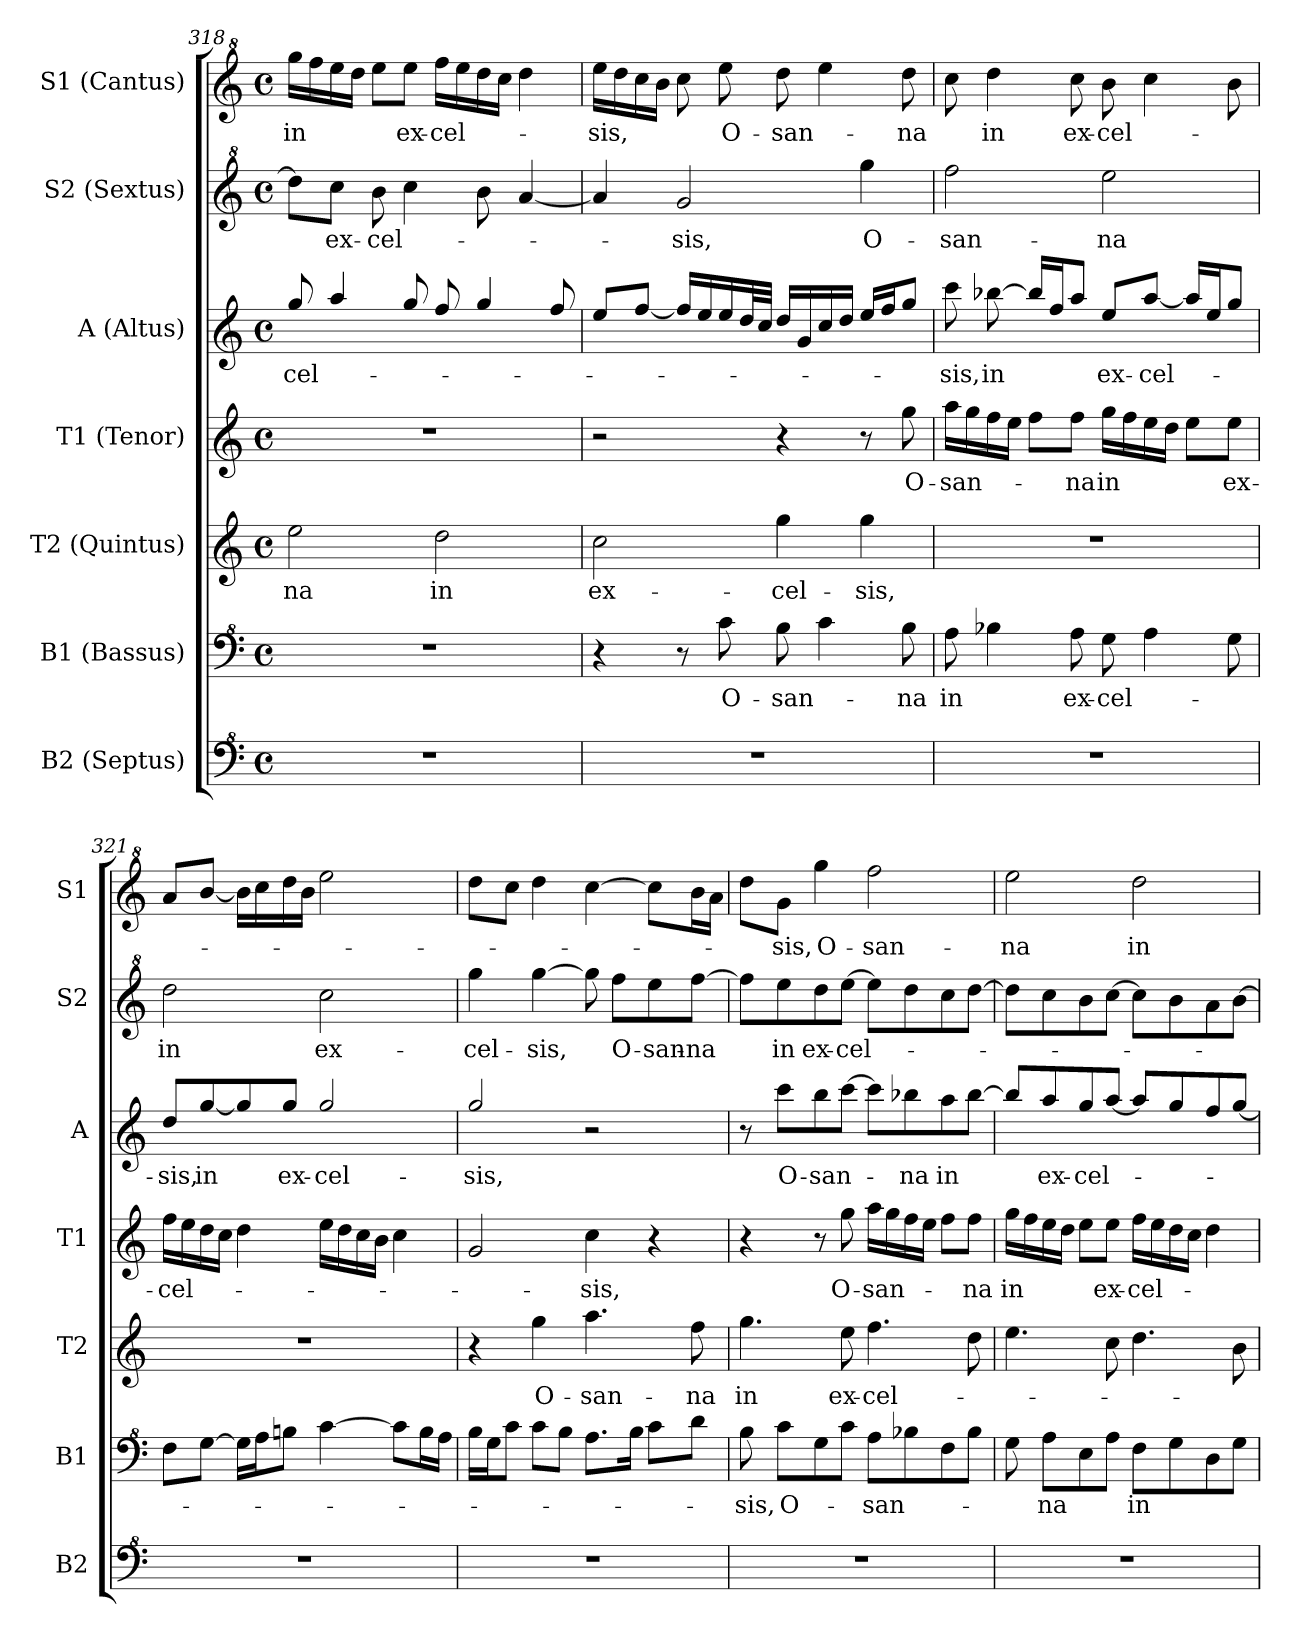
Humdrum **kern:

**kern	**kern	**text	**kern	**text	**kern	**text	**kern	**text	**kern	**text	**kern	**text
*part7	*part6	*part6	*part5	*part5	*part4	*part4	*part3	*part3	*part2	*part2	*part1	*part1
*staff7	*staff6	*staff6	*staff5	*staff5	*staff4	*staff4	*staff3	*staff3	*staff2	*staff2	*staff1	*staff1
*I"B2 (Septus)	*I"B1 (Bassus)	*	*I"T2 (Quintus)	*	*I"T1 (Tenor)	*	*I"A (Altus)	*	*I"S2 (Sextus)	*	*I"S1 (Cantus)	*
*I'B2	*I'B1	*	*I'T2	*	*I'T1	*	*I'A	*	*I'S2	*	*I'S1	*
*clefF^4	*clefF^4	*	*clefG2	*	*clefG2	*	*clefG2	*	*clefG^2	*	*clefG^2	*
*k[]	*k[]	*	*k[]	*	*k[]	*	*k[]	*	*k[]	*	*k[]	*
*M4/4	*M4/4	*	*M4/4	*	*M4/4	*	*M4/4	*	*M4/4	*	*M4/4	*
*met(c)	*met(c)	*	*met(c)	*	*met(c)	*	*met(c)	*	*met(c)	*	*met(c)	*
=318	=318	=318	=318	=318	=318	=318	=318	=318	=318	=318	=318	=318
!	!	!	!	!LO:LY:b	!	!	!	!LO:LY:b	!	!	!	!LO:LY:b
1r	1r	.	2ee\	-na	1r	.	8gg/	-cel-	8ddd\L]	.	16ggg\LL	in
.	.	.	.	.	.	.	.	.	.	.	16fff\	.
!	!	!	!	!	!	!	!	!	!	!LO:LY:b	!	!
.	.	.	.	.	.	.	4aa/	.	8ccc\J	ex-	16eee\	.
.	.	.	.	.	.	.	.	.	.	.	16ddd\JJ	.
!	!	!	!	!	!	!	!	!	!	!LO:LY:b	!	!
.	.	.	.	.	.	.	.	.	8bb\	-cel-	8eee\L	.
!	!	!	!	!	!	!	!	!	!	!	!	!LO:LY:b
.	.	.	.	.	.	.	8gg/	.	4ccc\	.	8eee\J	ex-
!	!	!	!	!LO:LY:b	!	!	!	!	!	!	!	!LO:LY:b
.	.	.	2dd\	in	.	.	8ff/	.	.	.	16fff\LL	-cel-
.	.	.	.	.	.	.	.	.	.	.	16eee\	.
.	.	.	.	.	.	.	4gg/	.	8bb\	.	16ddd\	.
.	.	.	.	.	.	.	.	.	.	.	16ccc\JJ	.
.	.	.	.	.	.	.	.	.	[4aa/	.	4ddd\	.
.	.	.	.	.	.	.	8ff/	.	.	.	.	.
=319	=319	=319	=319	=319	=319	=319	=319	=319	=319	=319	=319	=319
!	!	!	!	!LO:LY:b	!	!	!	!	!	!	!	!LO:LY:b
1r	4r	.	2cc\	ex-	2r	.	8ee/L	.	4aa/]	.	16eee\LL	-sis,
.	.	.	.	.	.	.	.	.	.	.	16ddd\	.
.	.	.	.	.	.	.	[8ff/J	.	.	.	16ccc\	.
.	.	.	.	.	.	.	.	.	.	.	16bb\JJ	.
!	!	!	!	!	!	!	!	!	!	!LO:LY:b	!	!
.	8r	.	.	.	.	.	16ff/LL]	.	2gg/	-sis,	8ccc\	.
.	.	.	.	.	.	.	16ee/	.	.	.	.	.
!	!	!LO:LY:b	!	!	!	!	!	!	!	!	!	!LO:LY:b
.	8cc\	O-	.	.	.	.	16ee/	.	.	.	8eee\	O-
.	.	.	.	.	.	.	32dd/L	.	.	.	.	.
.	.	.	.	.	.	.	32cc/JJJ	.	.	.	.	.
!	!	!LO:LY:b	!	!LO:LY:b	!	!	!	!	!	!	!	!LO:LY:b
.	8b\	-san-	4gg\	-cel-	4r	.	16dd/LL	.	.	.	8ddd\	-san-
.	.	.	.	.	.	.	16g/	.	.	.	.	.
.	4cc\	.	.	.	.	.	16cc/	.	.	.	4eee\	.
.	.	.	.	.	.	.	16dd/JJ	.	.	.	.	.
!	!	!	!	!LO:LY:b	!	!	!	!	!	!LO:LY:b	!	!
.	.	.	4gg\	-sis,	8r	.	16ee/LL	.	4ggg\	O-	.	.
.	.	.	.	.	.	.	16ff/J	.	.	.	.	.
!	!	!LO:LY:b	!	!	!	!LO:LY:b	!	!	!	!	!	!LO:LY:b
.	8b\	-na	.	.	8gg\	O-	8gg/J	.	.	.	8ddd\	-na
!!LO:PB:g=z
=320	=320	=320	=320	=320	=320	=320	=320	=320	=320	=320	=320	=320
!	!	!LO:LY:b	!	!	!	!LO:LY:b	!	!LO:LY:b	!	!LO:LY:b	!	!
1r	8a\	in	1r	.	16aa\LL	-san-	8ccc\	-sis,	2fff\	-san-	8ccc\	.
.	.	.	.	.	16gg\	.	.	.	.	.	.	.
!	!	!	!	!	!	!	!	!LO:LY:b	!	!	!	!LO:LY:b
.	4b-X\	.	.	.	16ff\	.	[8bb-X\	in	.	.	4ddd\	in
.	.	.	.	.	16ee\JJ	.	.	.	.	.	.	.
.	.	.	.	.	8ff\L	.	16bb-/LL]	.	.	.	.	.
.	.	.	.	.	.	.	16ff/J	.	.	.	.	.
!	!	!LO:LY:b	!	!	!	!LO:LY:b	!	!	!	!	!	!LO:LY:b
.	8a\	ex-	.	.	8ff\J	-na	8aa/J	.	.	.	8ccc\	ex-
!	!	!LO:LY:b	!	!	!	!LO:LY:b	!	!LO:LY:b	!	!LO:LY:b	!	!LO:LY:b
.	8g\	-cel-	.	.	16gg\LL	in	8ee/L	ex-	2eee\	-na	8bb\	-cel-
.	.	.	.	.	16ff\	.	.	.	.	.	.	.
!	!	!	!	!	!	!	!	!LO:LY:b	!	!	!	!
.	4a\	.	.	.	16ee\	.	[8aa/J	-cel-	.	.	4ccc\	.
.	.	.	.	.	16dd\JJ	.	.	.	.	.	.	.
.	.	.	.	.	8ee\L	.	16aa/LL]	.	.	.	.	.
.	.	.	.	.	.	.	16ee/J	.	.	.	.	.
!	!	!	!	!	!	!LO:LY:b	!	!	!	!	!	!
.	8g\	.	.	.	8ee\J	ex-	8gg/J	.	.	.	8bb\	.
=321	=321	=321	=321	=321	=321	=321	=321	=321	=321	=321	=321	=321
!	!	!	!	!	!	!LO:LY:b	!	!LO:LY:b	!	!LO:LY:b	!	!
1r	8f\L	.	1r	.	16ff\LL	-cel-	8dd/L	-sis,	2ddd\	in	8aa/L	.
.	.	.	.	.	16ee\	.	.	.	.	.	.	.
!	!	!	!	!	!	!	!	!LO:LY:b	!	!	!	!
.	[8g\J	.	.	.	16dd\	.	[8gg/	in	.	.	[8bb/J	.
.	.	.	.	.	16cc\JJ	.	.	.	.	.	.	.
.	16g\LL]	.	.	.	4dd\	.	8gg/]	.	.	.	16bb\LL]	.
.	16a\J	.	.	.	.	.	.	.	.	.	16ccc\	.
!	!	!	!	!	!	!	!	!LO:LY:b	!	!	!	!
.	8bni\J	.	.	.	.	.	8gg/J	ex-	.	.	16ddd\	.
.	.	.	.	.	.	.	.	.	.	.	16bb\JJ	.
!	!	!	!	!	!	!	!	!LO:LY:b	!	!LO:LY:b	!	!
.	[4cc\	.	.	.	16ee\LL	.	2gg/	-cel-	2ccc\	ex-	2eee\	.
.	.	.	.	.	16dd\	.	.	.	.	.	.	.
.	.	.	.	.	16cc\	.	.	.	.	.	.	.
.	.	.	.	.	16b\JJ	.	.	.	.	.	.	.
.	8cc\L]	.	.	.	4cc\	.	.	.	.	.	.	.
.	16b\L	.	.	.	.	.	.	.	.	.	.	.
.	16a\JJ	.	.	.	.	.	.	.	.	.	.	.
=322	=322	=322	=322	=322	=322	=322	=322	=322	=322	=322	=322	=322
!	!	!	!	!	!	!	!	!LO:LY:b	!	!LO:LY:b	!	!
1r	16b\LL	.	4r	.	2g/	.	2gg/	-sis,	4ggg\	-cel-	8ddd\L	.
.	16g\J	.	.	.	.	.	.	.	.	.	.	.
.	8cc\J	.	.	.	.	.	.	.	.	.	8ccc\J	.
!	!	!	!	!LO:LY:b	!	!	!	!	!	!LO:LY:b	!	!
.	8cc\L	.	4gg\	O-	.	.	.	.	[4ggg\	-sis,	4ddd\	.
.	8b\J	.	.	.	.	.	.	.	.	.	.	.
!	!	!	!	!LO:LY:b	!	!LO:LY:b	!	!	!	!	!	!
.	8.a\L	.	4.aa\	-san-	4cc\	-sis,	2r	.	8ggg\]	.	[4ccc\	.
!	!	!	!	!	!	!	!	!	!	!LO:LY:b	!	!
.	.	.	.	.	.	.	.	.	8fff\L	O-	.	.
.	16b\Jk	.	.	.	.	.	.	.	.	.	.	.
!	!	!	!	!	!	!	!	!	!	!LO:LY:b	!	!
.	8cc\L	.	.	.	4r	.	.	.	8eee\	-san-	8ccc\L]	.
!	!	!	!	!LO:LY:b	!	!	!	!	!	!LO:LY:b	!	!
.	8dd\J	.	8ff\	-na	.	.	.	.	[8fff\J	-na	16bb\L	.
.	.	.	.	.	.	.	.	.	.	.	16aa\JJ	.
=323	=323	=323	=323	=323	=323	=323	=323	=323	=323	=323	=323	=323
!	!	!LO:LY:b	!	!LO:LY:b	!	!	!	!	!	!	!	!
1r	8b\	-sis,	4.gg\	in	4r	.	8r	.	8fff\L]	.	8ddd\L	.
!	!	!LO:LY:b	!	!	!	!	!	!LO:LY:b	!	!LO:LY:b	!	!LO:LY:b
.	8cc\L	O-	.	.	.	.	8ccc\L	O-	8eee\	in	8gg\J	-sis,
!	!	!	!	!	!	!	!	!LO:LY:b	!	!LO:LY:b	!	!LO:LY:b
.	8g\	.	.	.	8r	.	8bb\	-san-	8ddd\	ex-	4ggg\	O-
!	!	!	!	!LO:LY:b	!	!LO:LY:b	!	!	!	!LO:LY:b	!	!
.	8cc\J	.	8ee\	ex-	8gg\	O-	[8ccc\J	.	[8eee\J	-cel-	.	.
!	!	!LO:LY:b	!	!LO:LY:b	!	!LO:LY:b	!	!	!	!	!	!LO:LY:b
.	8a\L	-san-	4.ff\	-cel-	16aa\LL	-san-	8ccc\L]	.	8eee\L]	.	2fff\	-san-
.	.	.	.	.	16gg\	.	.	.	.	.	.	.
!	!	!	!	!	!	!	!	!LO:LY:b	!	!	!	!
.	8b-X\	.	.	.	16ff\	.	8bb-X\	-na	8ddd\	.	.	.
.	.	.	.	.	16ee\JJ	.	.	.	.	.	.	.
!	!	!	!	!	!	!	!	!LO:LY:b	!	!	!	!
.	8f\	.	.	.	8ff\L	.	8aa\	in	8ccc\	.	.	.
!	!	!	!	!	!	!LO:LY:b	!	!	!	!	!	!
.	8b-\J	.	8dd\	.	8ff\J	-na	[8bb-\J	.	[8ddd\J	.	.	.
!!LO:LB:g=z
=324	=324	=324	=324	=324	=324	=324	=324	=324	=324	=324	=324	=324
!	!	!	!	!	!	!LO:LY:b	!	!	!	!	!	!LO:LY:b
1r	8g\	.	4.ee\	.	16gg\LL	in	8bb-/L]	.	8ddd\L]	.	2eee\	-na
.	.	.	.	.	16ff\	.	.	.	.	.	.	.
!	!	!LO:LY:b	!	!	!	!	!	!LO:LY:b	!	!	!	!
.	8a\L	-na	.	.	16ee\	.	8aa/	ex-	8ccc\	.	.	.
.	.	.	.	.	16dd\JJ	.	.	.	.	.	.	.
!	!	!	!	!	!	!	!	!LO:LY:b	!	!	!	!
.	8e\	.	.	.	8ee\L	.	8gg/	-cel-	8bb\	.	.	.
!	!	!	!	!	!	!LO:LY:b	!	!	!	!	!	!
.	8a\J	.	8cc\	.	8ee\J	ex-	[8aa/J	.	[8ccc\J	.	.	.
!	!	!LO:LY:b	!	!	!	!LO:LY:b	!	!	!	!	!	!LO:LY:b
.	8f\L	in	4.dd\	.	16ff\LL	-cel-	8aa/L]	.	8ccc\L]	.	2ddd\	in
.	.	.	.	.	16ee\	.	.	.	.	.	.	.
.	8g\	.	.	.	16dd\	.	8gg/	.	8bb\	.	.	.
.	.	.	.	.	16cc\JJ	.	.	.	.	.	.	.
.	8d\	.	.	.	4dd\	.	8ff/	.	8aa\	.	.	.
.	8g\J	.	8b\	.	.	.	[8gg/J	.	[8bb\J	.	.	.
=	=	=	=	=	=	=	=	=	=	=	=	=
*-	*-	*-	*-	*-	*-	*-	*-	*-	*-	*-	*-	*-
